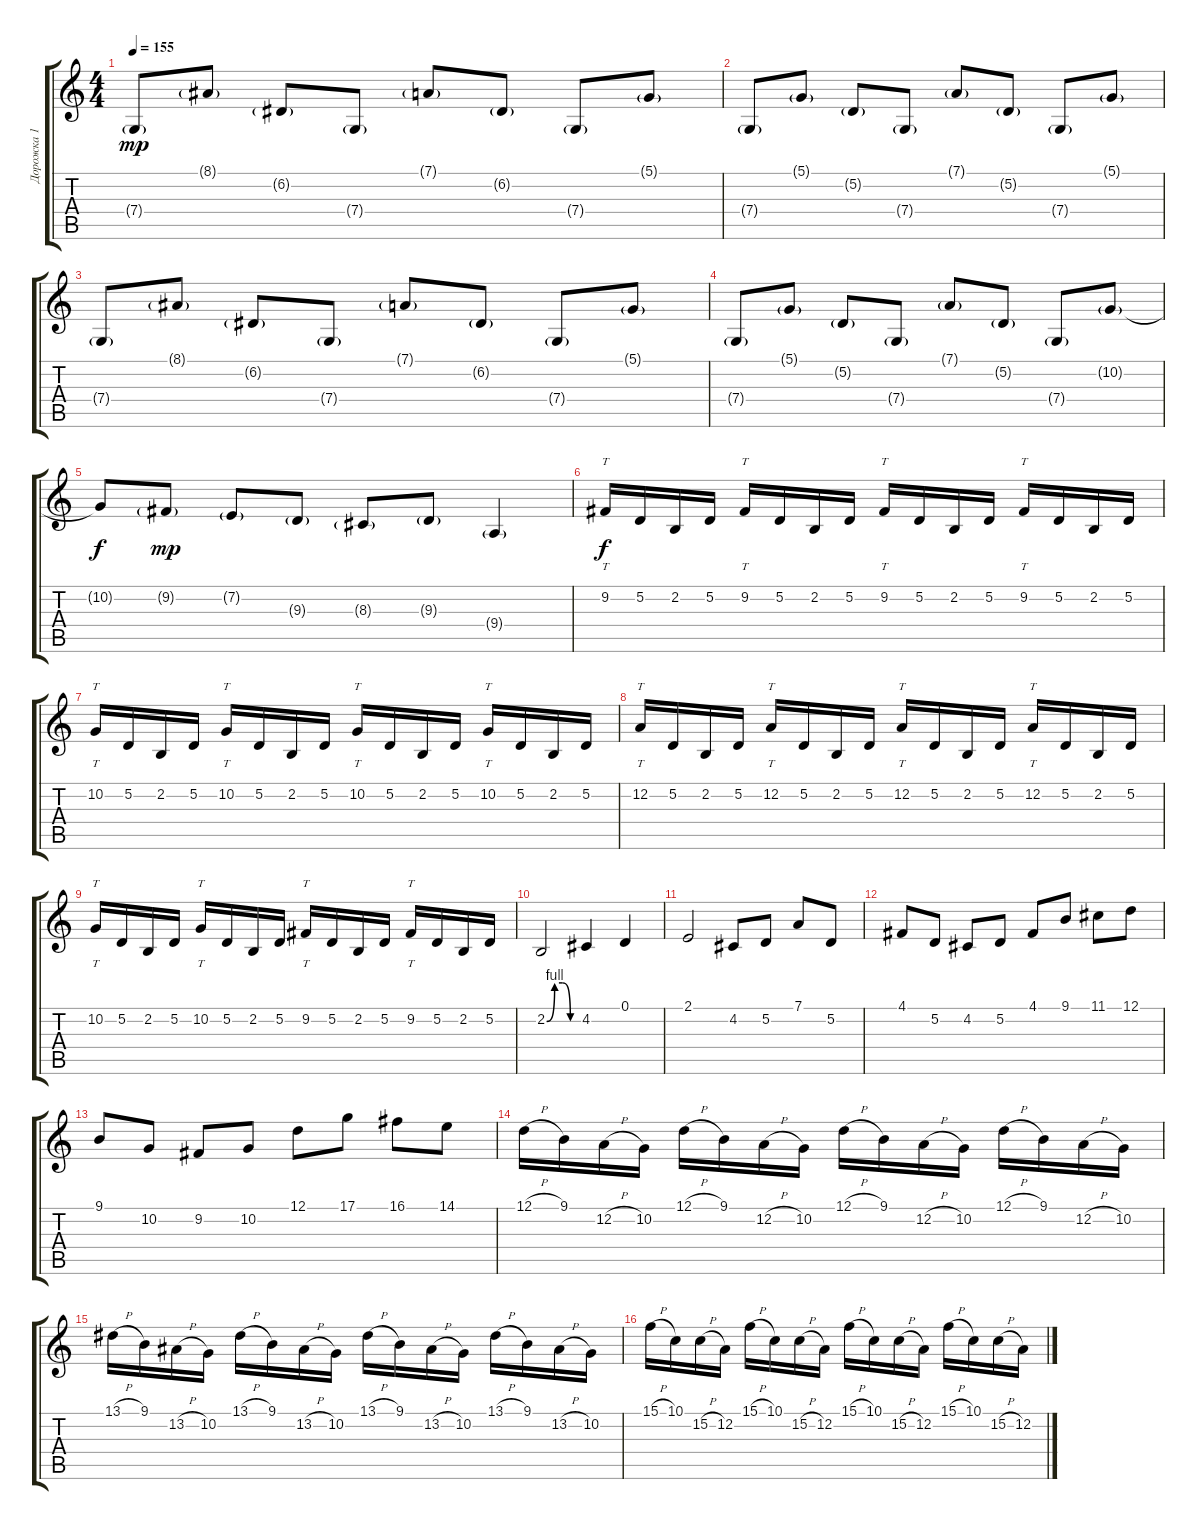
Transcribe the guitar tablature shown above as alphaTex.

\track ("Дорожка 1" "Дорожка 1") {instrument stringensemble1}
\staff {score tabs}
\tuning (D4 A3 F3 C3 G2 D2) {hide}
\ts (4 4)
\tempo 155
\clef g2
\ks c
7.4{g}.8{dy mp} 8.1{g}.8 6.2{g}.8 7.4{g}.8 7.1{g}.8 6.2{g}.8 7.4{g}.8 5.1{g}.8 |
7.4{g}.8 5.1{g}.8 5.2{g}.8 7.4{g}.8 7.1{g}.8 5.2{g}.8 7.4{g}.8 5.1{g}.8 |
7.4{g}.8 8.1{g}.8 6.2{g}.8 7.4{g}.8 7.1{g}.8 6.2{g}.8 7.4{g}.8 5.1{g}.8 |
7.4{g}.8 5.1{g}.8 5.2{g}.8 7.4{g}.8 7.1{g}.8 5.2{g}.8 7.4{g}.8 10.2{g}.8 |
10.2{t}.8{dy f} 9.2{g}.8{dy mp} 7.2{g}.8 9.3{g}.8 8.3{g}.8 9.3{g}.8 9.4{g}.4 |
9.2.16{tt dy f} 5.2.16 2.2.16 5.2.16 9.2.16{tt} 5.2.16 2.2.16 5.2.16 9.2.16{tt} 5.2.16 2.2.16 5.2.16 9.2.16{tt} 5.2.16 2.2.16 5.2.16 |
10.2.16{tt} 5.2.16 2.2.16 5.2.16 10.2.16{tt} 5.2.16 2.2.16 5.2.16 10.2.16{tt} 5.2.16 2.2.16 5.2.16 10.2.16{tt} 5.2.16 2.2.16 5.2.16 |
12.2.16{tt} 5.2.16 2.2.16 5.2.16 12.2.16{tt} 5.2.16 2.2.16 5.2.16 12.2.16{tt} 5.2.16 2.2.16 5.2.16 12.2.16{tt} 5.2.16 2.2.16 5.2.16 |
10.2.16{tt} 5.2.16 2.2.16 5.2.16 10.2.16{tt} 5.2.16 2.2.16 5.2.16 9.2.16{tt} 5.2.16 2.2.16 5.2.16 9.2.16{tt} 5.2.16 2.2.16 5.2.16 |
2.2{be (custom 0 0 15 4 30 4 45 0 60 0)}.2 4.2.4 0.1.4 |
2.1.2 4.2.8 5.2.8 7.1.8 5.2.8 |
4.1.8 5.2.8 4.2.8 5.2.8 4.1.8 9.1.8 11.1.8 12.1.8 |
9.1.8 10.2.8 9.2.8 10.2.8 12.1.8 17.1.8 16.1.8 14.1.8 |
12.1{h}.16 9.1.16 12.2{h}.16 10.2.16 12.1{h}.16 9.1.16 12.2{h}.16 10.2.16 12.1{h}.16 9.1.16 12.2{h}.16 10.2.16 12.1{h}.16 9.1.16 12.2{h}.16 10.2.16 |
13.1{h}.16 9.1.16 13.2{h}.16 10.2.16 13.1{h}.16 9.1.16 13.2{h}.16 10.2.16 13.1{h}.16 9.1.16 13.2{h}.16 10.2.16 13.1{h}.16 9.1.16 13.2{h}.16 10.2.16 |
15.1{h}.16 10.1.16 15.2{h}.16 12.2.16 15.1{h}.16 10.1.16 15.2{h}.16 12.2.16 15.1{h}.16 10.1.16 15.2{h}.16 12.2.16 15.1{h}.16 10.1.16 15.2{h}.16 12.2.16
